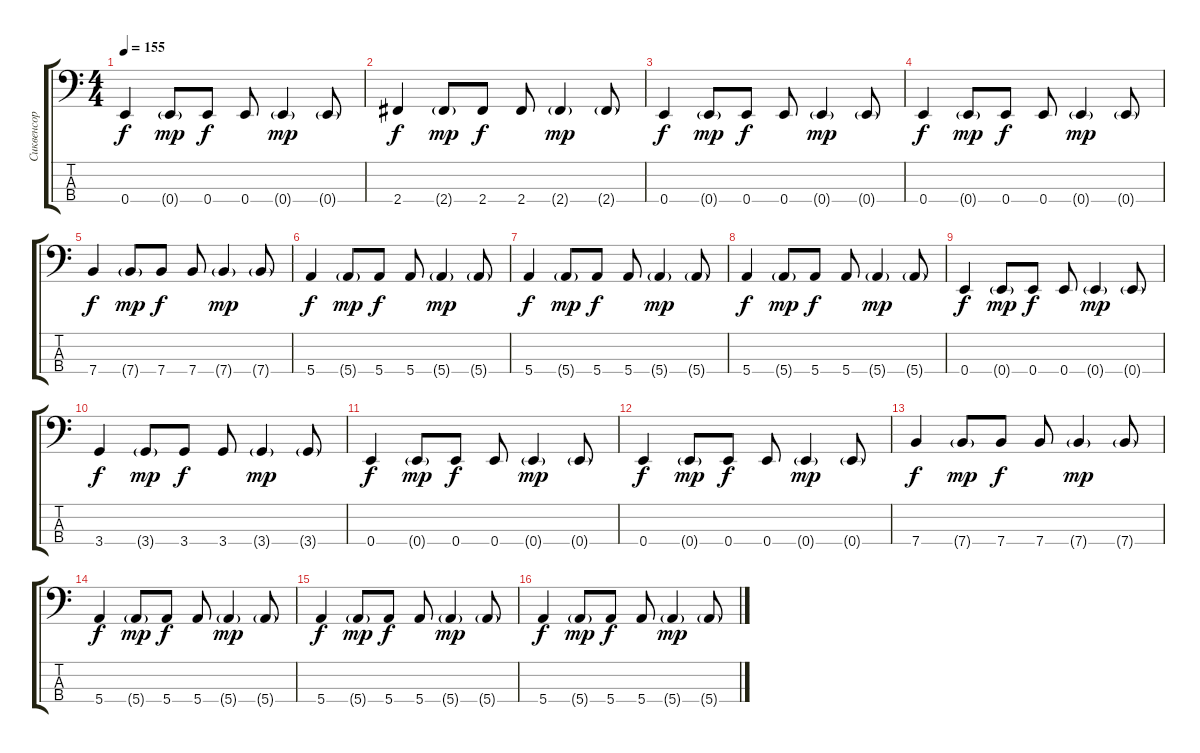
\track ("Сиквенсор" "Сиквенсор") {instrument synthbass1}
\staff {score tabs}
\tuning (G2 D2 A1 E1) {hide}
\ts (4 4)
\tempo 155
\clef f4
\ks c
0.4.4{dy f} 0.4{g}.8{dy mp} 0.4.8{dy f} 0.4.8 0.4{g}.4{dy mp} 0.4{g}.8 |
2.4.4{dy f} 2.4{g}.8{dy mp} 2.4.8{dy f} 2.4.8 2.4{g}.4{dy mp} 2.4{g}.8 |
0.4.4{dy f} 0.4{g}.8{dy mp} 0.4.8{dy f} 0.4.8 0.4{g}.4{dy mp} 0.4{g}.8 |
0.4.4{dy f} 0.4{g}.8{dy mp} 0.4.8{dy f} 0.4.8 0.4{g}.4{dy mp} 0.4{g}.8 |
7.4.4{dy f} 7.4{g}.8{dy mp} 7.4.8{dy f} 7.4.8 7.4{g}.4{dy mp} 7.4{g}.8 |
5.4.4{dy f} 5.4{g}.8{dy mp} 5.4.8{dy f} 5.4.8 5.4{g}.4{dy mp} 5.4{g}.8 |
5.4.4{dy f} 5.4{g}.8{dy mp} 5.4.8{dy f} 5.4.8 5.4{g}.4{dy mp} 5.4{g}.8 |
5.4.4{dy f} 5.4{g}.8{dy mp} 5.4.8{dy f} 5.4.8 5.4{g}.4{dy mp} 5.4{g}.8 |
0.4.4{dy f} 0.4{g}.8{dy mp} 0.4.8{dy f} 0.4.8 0.4{g}.4{dy mp} 0.4{g}.8 |
3.4.4{dy f} 3.4{g}.8{dy mp} 3.4.8{dy f} 3.4.8 3.4{g}.4{dy mp} 3.4{g}.8 |
0.4.4{dy f} 0.4{g}.8{dy mp} 0.4.8{dy f} 0.4.8 0.4{g}.4{dy mp} 0.4{g}.8 |
0.4.4{dy f} 0.4{g}.8{dy mp} 0.4.8{dy f} 0.4.8 0.4{g}.4{dy mp} 0.4{g}.8 |
7.4.4{dy f} 7.4{g}.8{dy mp} 7.4.8{dy f} 7.4.8 7.4{g}.4{dy mp} 7.4{g}.8 |
5.4.4{dy f} 5.4{g}.8{dy mp} 5.4.8{dy f} 5.4.8 5.4{g}.4{dy mp} 5.4{g}.8 |
5.4.4{dy f} 5.4{g}.8{dy mp} 5.4.8{dy f} 5.4.8 5.4{g}.4{dy mp} 5.4{g}.8 |
5.4.4{dy f} 5.4{g}.8{dy mp} 5.4.8{dy f} 5.4.8 5.4{g}.4{dy mp} 5.4{g}.8
